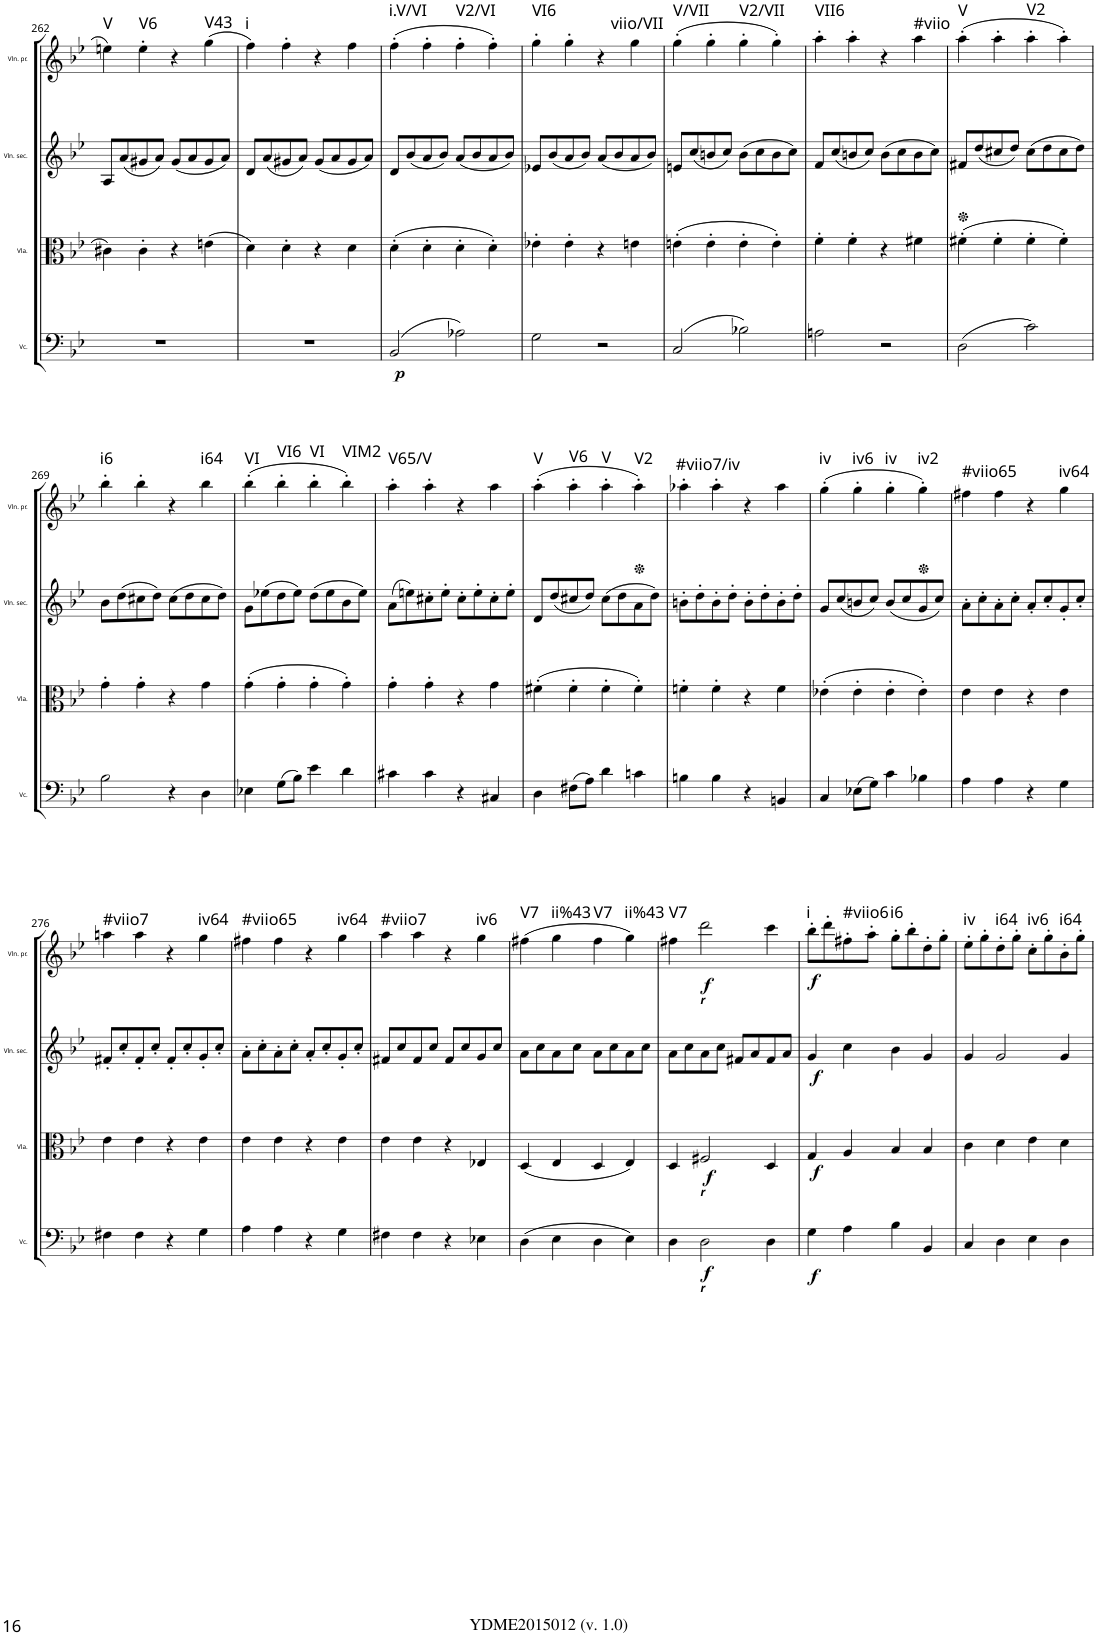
**kern	**dynam	**kern	**dynam	**kern	**dynam	**kern	**dynam	**harte
*part4	*part4	*part3	*part3	*part2	*part2	*part1	*part1	*part1
*staff4	*staff4	*staff3	*staff3	*staff2	*staff2	*staff1	*staff1	*
*I"Violoncelle	*	*I"Viola	*	*I"Violino secondo	*	*I"Violino primo	*	*
*I'Vc.	*	*I'Vla.	*	*I'Vln. sec.	*	*I'Vln. pr.	*	*
!!LO:PB:g=z
*clefF4	*	*clefC3	*	*clefG2	*	*clefG2	*	*
*k[b-e-]	*	*k[b-e-]	*	*k[b-e-]	*	*k[b-e-]	*	*
*B-:	*	*B-:	*	*B-:	*	*B-:	*	*
*M2/2	*	*M2/2	*	*M2/2	*	*M2/2	*	*
*met(c|)	*	*met(c|)	*	*met(c|)	*	*met(c|)	*	*
=262	=262	=262	=262	=262	=262	=262	=262	=262
!	!	!	!	!	!	!	!	!LO:H:kt=V
1r	.	4c#X\	.	8A/L	.	4een\	.	N
.	.	.	.	(<8a/	.	.	.	.
!	!	!	!	!	!	!	!	!LO:H:kt=V6
.	.	4c#'\	.	8g#X/	.	4ee'\	.	N
.	.	.	.	8a/J)	.	.	.	.
.	.	4r	.	(<8g#/L	.	4r	.	.
.	.	.	.	8a/	.	.	.	.
!	!	!	!	!	!	!	!	!LO:H:kt=V43
.	.	(>4en\	.	8g#/	.	(>4gg\	.	N
.	.	.	.	8a/J)	.	.	.	.
=263	=263	=263	=263	=263	=263	=263	=263	=263
!	!	!	!	!	!	!	!	!LO:H:kt=i
1r	.	4d\)	.	8d/L	.	4ff\)	.	N
.	.	.	.	(<8a/	.	.	.	.
.	.	4d'\	.	8g#X/	.	4ff'\	.	.
.	.	.	.	8a/J)	.	.	.	.
.	.	4r	.	(<8g#/L	.	4r	.	.
.	.	.	.	8a/	.	.	.	.
.	.	4d\	.	8g#/	.	4ff\	.	.
.	.	.	.	8a/J)	.	.	.	.
=264	=264	=264	=264	=264	=264	=264	=264	=264
!	!LO:DY:b	!	!	!	!	!	!	!LO:H:kt=i.V/VI
(>2BB-/	p	(>4d'\	.	8d/L	.	(>4ff'\	.	N
.	.	.	.	(<8b-/	.	.	.	.
.	.	4d'\	.	8a/	.	4ff'\	.	.
.	.	.	.	8b-/J)	.	.	.	.
!	!	!	!	!	!	!	!	!LO:H:kt=V2/VI
2A-X\)	.	4d'\	.	(<8a/L	.	4ff'\	.	N
.	.	.	.	8b-/	.	.	.	.
.	.	4d'\)	.	8a/	.	4ff'\)	.	.
.	.	.	.	8b-/J)	.	.	.	.
=265	=265	=265	=265	=265	=265	=265	=265	=265
!	!	!	!	!	!	!	!	!LO:H:kt=VI6
2G\	.	4e-X'\	.	8e-X/L	.	4gg'\	.	N
.	.	.	.	(<8b-/	.	.	.	.
.	.	4e-'\	.	8a/	.	4gg'\	.	.
.	.	.	.	8b-/J)	.	.	.	.
2r	.	4r	.	(<8a/L	.	4r	.	.
.	.	.	.	8b-/	.	.	.	.
!	!	!	!	!	!	!	!	!LO:H:kt=viio/VII
.	.	4en\	.	8a/	.	4gg\	.	N
.	.	.	.	8b-/J)	.	.	.	.
=266	=266	=266	=266	=266	=266	=266	=266	=266
!	!	!	!	!	!	!	!	!LO:H:kt=V/VII
(>2C/	.	(>4en'\	.	8en/L	.	(>4gg'\	.	N
.	.	.	.	(<8cc/	.	.	.	.
.	.	4e'\	.	8bn/	.	4gg'\	.	.
.	.	.	.	8cc/J)	.	.	.	.
!	!	!	!	!	!	!	!	!LO:H:kt=V2/VII
2B-X\)	.	4e'\	.	(>8b\L	.	4gg'\	.	N
.	.	.	.	8cc\	.	.	.	.
.	.	4e'\)	.	8b\	.	4gg'\)	.	.
.	.	.	.	8cc\J)	.	.	.	.
=267	=267	=267	=267	=267	=267	=267	=267	=267
!	!	!	!	!	!	!	!	!LO:H:kt=VII6
2An\	.	4f'\	.	8f/L	.	4aa'\	.	N
.	.	.	.	(<8cc/	.	.	.	.
.	.	4f'\	.	8bn/	.	4aa'\	.	.
.	.	.	.	8cc/J)	.	.	.	.
2r	.	4r	.	(>8b\L	.	4r	.	.
.	.	.	.	8cc\	.	.	.	.
!	!	!	!	!	!	!	!	!LO:H:kt=#viio
.	.	4f#X\	.	8b\	.	4aa\	.	N
.	.	.	.	8cc\J)	.	.	.	.
=268	=268	=268	=268	=268	=268	=268	=268	=268
!	!	!	!	!	!	!	!	!LO:H:kt=V
(>2D\	.	(>4f#X'\	.	8f#X/L	.	(>4aa'\	.	N
.	.	.	.	(<8dd/	.	.	.	.
.	.	4f#'\	.	8cc#X/	.	4aa'\	.	.
.	.	.	.	8dd/J)	.	.	.	.
!	!	!	!	!	!	!	!	!LO:H:kt=V2
2c\)	.	4f#'\	.	(>8cc#\L	.	4aa'\	.	N
.	.	.	.	8dd\	.	.	.	.
.	.	4f#'\)	.	8cc#\	.	4aa'\)	.	.
.	.	.	.	8dd\J)	.	.	.	.
!!LO:LB:g=z
=269	=269	=269	=269	=269	=269	=269	=269	=269
!	!	!	!	!	!	!	!	!LO:H:kt=i6
2B-\	.	4g'\	.	8b-\L	.	4bb-'\	.	N
.	.	.	.	(>8dd\	.	.	.	.
.	.	4g'\	.	8cc#X\	.	4bb-'\	.	.
.	.	.	.	8dd\J)	.	.	.	.
4r	.	4r	.	(>8cc#\L	.	4r	.	.
.	.	.	.	8dd\	.	.	.	.
!	!	!	!	!	!	!	!	!LO:H:kt=i64
4D\	.	4g\	.	8cc#\	.	4bb-\	.	N
.	.	.	.	8dd\J)	.	.	.	.
=270	=270	=270	=270	=270	=270	=270	=270	=270
!	!	!	!	!	!	!	!	!LO:H:kt=VI
4E-X\	.	(>4g'\	.	8g\L	.	(>4bb-'\	.	N
.	.	.	.	(>8ee-X\	.	.	.	.
!	!	!	!	!	!	!	!	!LO:H:kt=VI6
(>8G\L	.	4g'\	.	8dd\	.	4bb-'\	.	N
8B-\J)	.	.	.	8ee-\J)	.	.	.	.
!	!	!	!	!	!	!	!	!LO:H:kt=VI
4e-\	.	4g'\	.	(>8dd\L	.	4bb-'\	.	N
.	.	.	.	8ee-\	.	.	.	.
!	!	!	!	!	!	!	!	!LO:H:kt=VIM2
4d\	.	4g'\)	.	8b-\	.	4bb-'\)	.	N
.	.	.	.	8ee-\J)	.	.	.	.
=271	=271	=271	=271	=271	=271	=271	=271	=271
!	!	!	!	!	!	!	!	!LO:H:kt=V65/V
4c#X\	.	4g'\	.	(>8a\L	.	4aa'\	.	N
.	.	.	.	8een\)	.	.	.	.
4c#\	.	4g'\	.	8cc#X'\	.	4aa'\	.	.
.	.	.	.	8ee'\J	.	.	.	.
4r	.	4r	.	8cc#'\L	.	4r	.	.
.	.	.	.	8ee'\	.	.	.	.
4C#X/	.	4g\	.	8cc#'\	.	4aa\	.	.
.	.	.	.	8ee'\J	.	.	.	.
=272	=272	=272	=272	=272	=272	=272	=272	=272
!	!	!	!	!	!	!	!	!LO:H:kt=V
4D\	.	(>4f#X'\	.	8d/L	.	(>4aa'\	.	N
.	.	.	.	(<8dd/	.	.	.	.
!	!	!	!	!	!	!	!	!LO:H:kt=V6
(>8F#X\L	.	4f#'\	.	8cc#X/	.	4aa'\	.	N
8A\J)	.	.	.	8dd/J)	.	.	.	.
!	!	!	!	!	!	!	!	!LO:H:kt=V
4d\	.	4f#'\	.	(>8cc#\L	.	4aa'\	.	N
.	.	.	.	8dd\	.	.	.	.
!	!	!	!	!	!	!	!	!LO:H:kt=V2
4cn\	.	4f#'\)	.	8a\	.	4aa'\)	.	N
.	.	.	.	8dd\J)	.	.	.	.
=273	=273	=273	=273	=273	=273	=273	=273	=273
!	!	!	!	!	!	!	!	!LO:H:kt=#viio7/iv
4Bn\	.	4fn'\	.	8bn'\L	.	4aa-X'\	.	N
.	.	.	.	8dd'\	.	.	.	.
4B\	.	4f'\	.	8b'\	.	4aa-'\	.	.
.	.	.	.	8dd'\J	.	.	.	.
4r	.	4r	.	8b'\L	.	4r	.	.
.	.	.	.	8dd'\	.	.	.	.
4BBn/	.	4f\	.	8b'\	.	4aa-\	.	.
.	.	.	.	8dd'\J	.	.	.	.
=274	=274	=274	=274	=274	=274	=274	=274	=274
!	!	!	!	!	!	!	!	!LO:H:kt=iv
4C/	.	(>4e-X'\	.	8g/L	.	(>4gg'\	.	N
.	.	.	.	(<8cc/	.	.	.	.
!	!	!	!	!	!	!	!	!LO:H:kt=iv6
(>8E-X\L	.	4e-'\	.	8bn/	.	4gg'\	.	N
8G\J)	.	.	.	8cc/J)	.	.	.	.
!	!	!	!	!	!	!	!	!LO:H:kt=iv
4c\	.	4e-'\	.	(<8b/L	.	4gg'\	.	N
.	.	.	.	8cc/	.	.	.	.
!	!	!	!	!	!	!	!	!LO:H:kt=iv2
4B-X\	.	4e-'\)	.	8g/	.	4gg'\)	.	N
.	.	.	.	8cc/J)	.	.	.	.
=275	=275	=275	=275	=275	=275	=275	=275	=275
!	!	!	!	!	!	!	!	!LO:H:kt=#viio65
4A\	.	4e-\	.	8a'\L	.	4ff#X\	.	N
.	.	.	.	8cc'\	.	.	.	.
4A\	.	4e-\	.	8a'\	.	4ff#\	.	.
.	.	.	.	8cc'\J	.	.	.	.
4r	.	4r	.	8a'/L	.	4r	.	.
.	.	.	.	8cc'/	.	.	.	.
!	!	!	!	!	!	!	!	!LO:H:kt=iv64
4G\	.	4e-\	.	8g'/	.	4gg\	.	N
.	.	.	.	8cc'/J	.	.	.	.
!!LO:LB:g=z
=276	=276	=276	=276	=276	=276	=276	=276	=276
!	!	!	!	!	!	!	!	!LO:H:kt=#viio7
4F#X\	.	4e-\	.	8f#X'/L	.	4aan\	.	N
.	.	.	.	8cc'/	.	.	.	.
4F#\	.	4e-\	.	8f#'/	.	4aa\	.	.
.	.	.	.	8cc'/J	.	.	.	.
4r	.	4r	.	8f#'/L	.	4r	.	.
.	.	.	.	8cc'/	.	.	.	.
!	!	!	!	!	!	!	!	!LO:H:kt=iv64
4G\	.	4e-\	.	8g'/	.	4gg\	.	N
.	.	.	.	8cc'/J	.	.	.	.
=277	=277	=277	=277	=277	=277	=277	=277	=277
!	!	!	!	!	!	!	!	!LO:H:kt=#viio65
4A\	.	4e-\	.	8a'\L	.	4ff#X\	.	N
.	.	.	.	8cc'\	.	.	.	.
4A\	.	4e-\	.	8a'\	.	4ff#\	.	.
.	.	.	.	8cc'\J	.	.	.	.
4r	.	4r	.	8a'/L	.	4r	.	.
.	.	.	.	8cc'/	.	.	.	.
!	!	!	!	!	!	!	!	!LO:H:kt=iv64
4G\	.	4e-\	.	8g'/	.	4gg\	.	N
.	.	.	.	8cc'/J	.	.	.	.
=278	=278	=278	=278	=278	=278	=278	=278	=278
!	!	!	!	!	!	!	!	!LO:H:kt=#viio7
4F#X\	.	4e-\	.	8f#X/L	.	4aa\	.	N
.	.	.	.	8cc/	.	.	.	.
4F#\	.	4e-\	.	8f#/	.	4aa\	.	.
.	.	.	.	8cc/J	.	.	.	.
4r	.	4r	.	8f#/L	.	4r	.	.
.	.	.	.	8cc/	.	.	.	.
!	!	!	!	!	!	!	!	!LO:H:kt=iv6
4E-X\	.	4E-X/	.	8g/	.	4gg\	.	N
.	.	.	.	8cc/J	.	.	.	.
=279	=279	=279	=279	=279	=279	=279	=279	=279
!	!	!	!	!	!	!	!	!LO:H:kt=V7
(>4D\	.	(<4D/	.	8a\L	.	(>4ff#X\	.	N
.	.	.	.	8cc\	.	.	.	.
!	!	!	!	!	!	!	!	!LO:H:kt=ii%43
4E-\	.	4E-/	.	8a\	.	4gg\	.	N
.	.	.	.	8cc\J	.	.	.	.
!	!	!	!	!	!	!	!	!LO:H:kt=V7
4D\	.	4D/	.	8a\L	.	4ff#\	.	N
.	.	.	.	8cc\	.	.	.	.
!	!	!	!	!	!	!	!	!LO:H:kt=ii%43
4E-\)	.	4E-/)	.	8a\	.	4gg\)	.	N
.	.	.	.	8cc\J	.	.	.	.
=280	=280	=280	=280	=280	=280	=280	=280	=280
!	!	!	!	!	!	!	!	!LO:H:kt=V7
4D\	.	4D/	.	8a\L	.	4ff#X\	.	N
.	.	.	.	8cc\	.	.	.	.
!	!	!	!	!	!	!LO:TX:b:Bi:t=r	!	!
!	!	!LO:TX:b:Bi:t=r	!	!	!	!	!	!
!LO:TX:b:Bi:t=r	!	!	!	!	!	!	!	!
!	!LO:DY:b	!	!LO:DY:b	!	!	!	!LO:DY:b	!
2D\	f	2F#X/	f	8a\	.	2ddd\	f	.
.	.	.	.	8cc\J	.	.	.	.
.	.	.	.	8f#X/L	.	.	.	.
.	.	.	.	8a/	.	.	.	.
4D\	.	4D/	.	8f#/	.	4ccc\	.	.
.	.	.	.	8a/J	.	.	.	.
=281	=281	=281	=281	=281	=281	=281	=281	=281
!	!LO:DY:b	!	!LO:DY:b	!	!LO:DY:b	!	!LO:DY:b	!LO:H:kt=i
4G\	f	4G/	f	4g/	f	8bb-'\L	f	N
.	.	.	.	.	.	8ddd'\	.	.
!	!	!	!	!	!	!	!	!LO:H:kt=#viio6
4A\	.	4A/	.	4cc\	.	8ff#X'\	.	N
.	.	.	.	.	.	8aa'\J	.	.
!	!	!	!	!	!	!	!	!LO:H:kt=i6
4B-\	.	4B-/	.	4b-\	.	8gg'\L	.	N
.	.	.	.	.	.	8bb-'\	.	.
4BB-/	.	4B-/	.	4g/	.	8dd'\	.	.
.	.	.	.	.	.	8gg'\J	.	.
=282	=282	=282	=282	=282	=282	=282	=282	=282
!	!	!	!	!	!	!	!	!LO:H:kt=iv
4C/	.	4c\	.	4g/	.	8ee-'\L	.	N
.	.	.	.	.	.	8gg'\	.	.
!	!	!	!	!	!	!	!	!LO:H:kt=i64
4D\	.	4d\	.	2g/	.	8dd'\	.	N
.	.	.	.	.	.	8gg'\J	.	.
!	!	!	!	!	!	!	!	!LO:H:kt=iv6
4E-\	.	4e-\	.	.	.	8cc'\L	.	N
.	.	.	.	.	.	8gg'\	.	.
!	!	!	!	!	!	!	!	!LO:H:kt=i64
4D\	.	4d\	.	4g/	.	8b-'\	.	N
.	.	.	.	.	.	8gg'\J	.	.
=	=	=	=	=	=	=	=	=
*-	*-	*-	*-	*-	*-	*-	*-	*-
